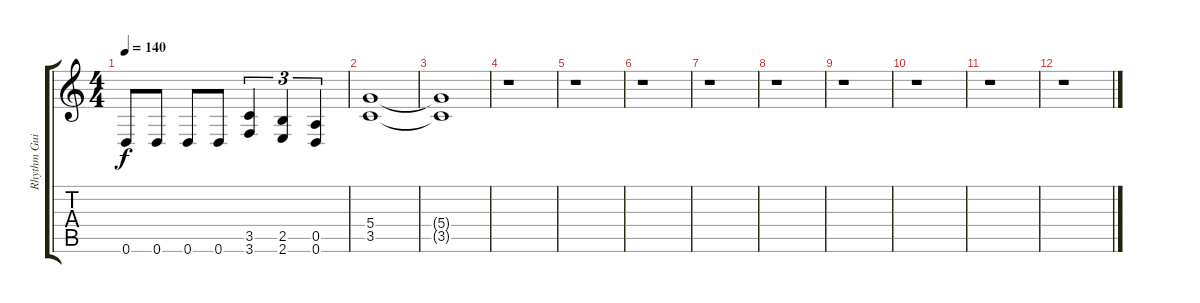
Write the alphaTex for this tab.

\track ("Rhythm Guitar" "Rhythm Gui") {instrument overdrivenguitar}
\staff {score tabs}
\tuning (E4 B3 G3 D3 A2 D2) {hide}
\ts (4 4)
\tempo 140
\clef g2
\ks c
0.6.8{dy f} 0.6.8 0.6.8 0.6.8 (3.5 3.6).4{tu (3 2)} (2.5 2.6).4{tu (3 2)} (0.5 0.6).4{tu (3 2)} |
(5.4 3.5).1 |
(5.4{t} 3.5{t}).1 |
r.1 |
r.1 |
r.1 |
r.1 |
r.1 |
r.1 |
r.1 |
r.1 |
r.1
